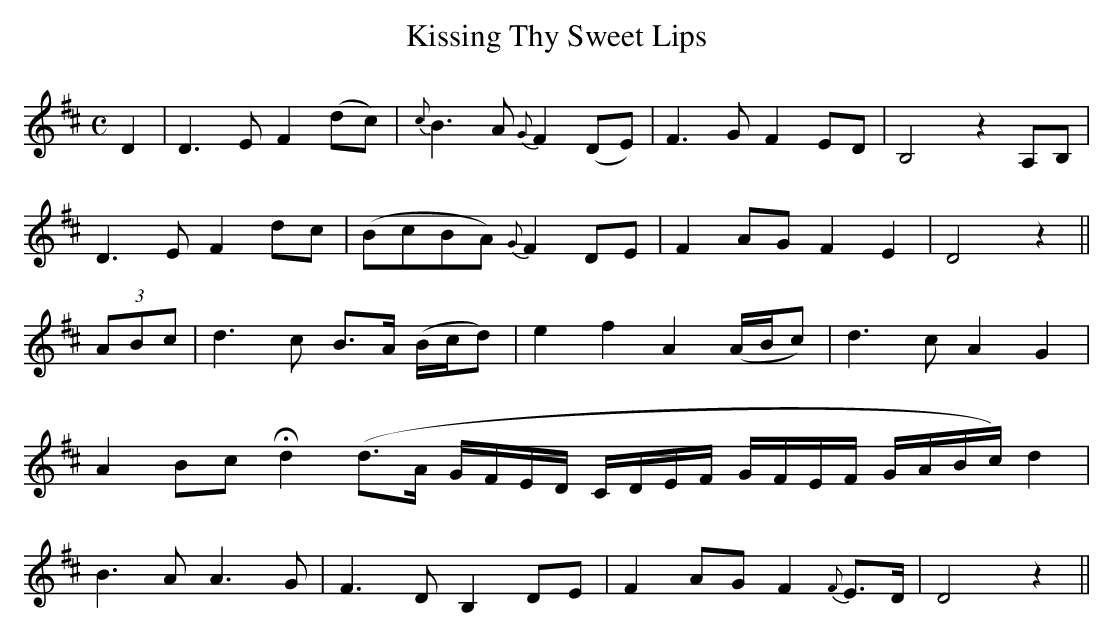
X:1
T: Kissing Thy Sweet Lips
M: C
L: 1/8
K: D
D2 | D3 E F2 (dc) | {c}B3 A {G}F2 (DE) | F3 G F2 ED | B,4 z2 A,B, |
D3 E F2 dc | (BcBA) {G}F2 DE | F2 AG F2 E2 | D4 z2 ||
(3ABc | d3 c B>A (B/2c/2d) | e2 f2 A2 (A/2B/2c) | d3 c A2 G2 |
A2 Bc Hd2 (d>A G/2F/2E/2D/2 C/2D/2E/2F/2  G/2F/2E/2F/2 G/2A/2B/2c/2) d2 |
B3 A A3 G | F3 D B,2 DE | F2 AG F2 {F}E>D | D4 z2 ||
